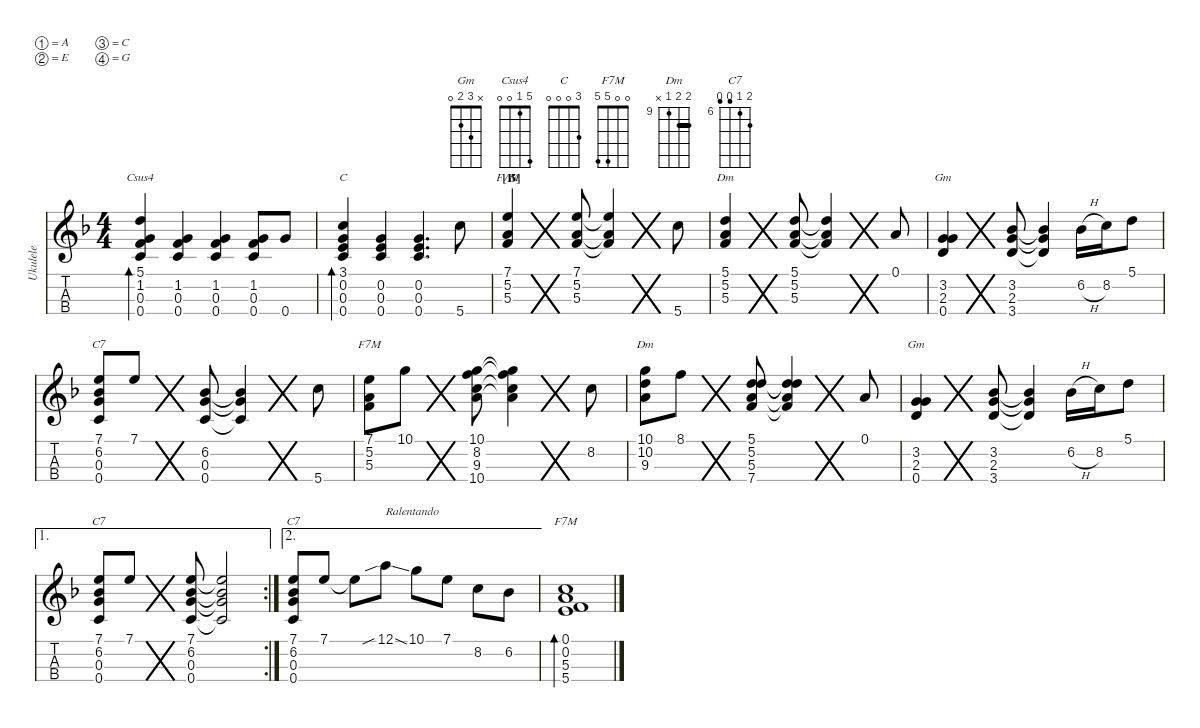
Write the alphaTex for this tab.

\defaultSystemsLayout 4
\hideDynamics
\bracketExtendMode nobrackets
\otherSystemsTrackNameOrientation horizontal
\defaultBarNumberDisplay Hide
\track ("Ukulele" "Ukulele") {defaultSystemsLayout 4 instrument acousticguitarnylon}
\staff {score tabs}
\tuning (A4 E4 C4 G4)
\displaytranspose 0
\chord ("Gm" x 3 2 0)
\chord ("Csus4" 5 1 0 0)
\chord ("C" 3 0 0 0)
\chord ("F7M" 7 5 5 x) {firstfret 5 barre 5}
\chord ("Dm" 5 5 5 x) {barre (5 5)}
\chord ("C7" 7 6 5 5) {firstfret 6}
\chord ("Dm" 10 10 9 x) {firstfret 9 barre 10}
\chord ("F7M" 0 0 5 5)
\ts (4 4)
\beaming (8 2 2 2 2)
\tempo (90 hide)
\clef g2
\ks f
(5.1{acc forcenatural} 1.2{acc forcenatural} 0.4{acc forcenatural} 0.3{acc forcenatural}).4{bd 30 ch "Csus4" dy mf beam Up} (0.3{acc forcenatural} 0.4{acc forcenatural} 1.2{acc forcenatural}).4{beam Up} (0.3{acc forcenatural} 0.4{acc forcenatural} 1.2{acc forcenatural}).4{beam Up} (0.3{acc forcenatural} 0.4{acc forcenatural} 1.2{acc forcenatural}).8{beam Up} 0.4{acc forcenatural}.8{beam Up} |
(3.1{acc forcenatural} 0.4{acc forcenatural} 0.2{acc forcenatural} 0.3{acc forcenatural}).4{bd 30 ch "C" beam Up} (0.3{acc forcenatural} 0.4{acc forcenatural} 0.2{acc forcenatural}).4{beam Up} (0.3{acc forcenatural} 0.2{acc forcenatural} 0.4{acc forcenatural}).4{d beam Up} 5.4{acc forcenatural}.8{beam Down} |
\section ("B" "")
(5.3{acc forcenatural} 5.2{acc forcenatural} 7.1{acc forcenatural}).4{ch "F7M" beam Up} ().8{ds beam Down} (7.1{acc forcenatural} 5.2{acc forcenatural} 5.3{acc forcenatural}).8{beam Up} (5.3{t acc forcenatural} 5.2{t acc forcenatural} 7.1{t acc forcenatural}).4{beam Up} ().8{ds beam Down} 5.4{acc forcenatural}.8{beam Down} |
(5.3{acc forcenatural} 5.2{acc forcenatural} 5.1{acc forcenatural}).4{ch "Dm" beam Up} ().8{ds beam Down} (5.1{acc forcenatural} 5.2{acc forcenatural} 5.3{acc forcenatural}).8{beam Up} (5.3{t acc forcenatural} 5.2{t acc forcenatural} 5.1{t acc forcenatural}).4{beam Up} ().8{ds beam Down} 0.1{acc forcenatural}.8{beam Up} |
(2.3{acc forcenatural} 3.2{acc forcenatural} 0.4{acc forcenatural}).4{ch "Gm" beam Up} ().8{ds beam Down} (3.4{acc b} 3.2{acc forcenatural} 2.3{acc forcenatural}).8{beam Up} (2.3{t acc forcenatural} 3.2{t acc forcenatural} 3.4{t acc b}).4{beam Up} 6.2{h acc b}.16{beam Down} 8.2{acc forcenatural}.16{beam Down} 5.1{acc forcenatural}.8{beam Down} |
(0.3{acc forcenatural} 6.2{acc b} 7.1{acc forcenatural} 0.4{acc forcenatural}).8{ch "C7" beam Up} 7.1{acc forcenatural}.8{beam Up} ().8{ds beam Down} (0.4{acc forcenatural} 6.2{acc b} 0.3{acc forcenatural}).8{beam Up} (0.3{t acc forcenatural} 6.2{t acc b} 0.4{t acc forcenatural}).4{beam Up} ().8{ds beam Down} 5.4{acc forcenatural}.8{beam Down} |
(5.3{acc forcenatural} 5.2{acc forcenatural} 7.1{acc forcenatural}).8{ch "F7M" beam Down} 10.1{acc forcenatural}.8{beam Down} ().8{ds beam Down} (10.1{acc forcenatural} 8.2{acc forcenatural} 9.3{acc forcenatural} 10.4{acc forcenatural}).8{beam Down} (10.4{t acc forcenatural} 9.3{t acc forcenatural} 8.2{t acc forcenatural} 10.1{t acc forcenatural}).4{beam Down} ().8{ds beam Down} 8.2{acc forcenatural}.8{beam Down} |
(9.3{acc forcenatural} 10.1{acc forcenatural} 10.2{acc forcenatural}).8{ch "Dm" beam Down} 8.1{acc forcenatural}.8{beam Down} ().8{ds beam Down} (5.3{acc forcenatural} 5.2{acc forcenatural} 7.4{acc forcenatural} 5.1{acc forcenatural}).8{beam Up} (5.2{t acc forcenatural} 5.3{t acc forcenatural} 7.4{t acc forcenatural} 5.1{t acc forcenatural}).4{beam Up} ().8{ds beam Down} 0.1{acc forcenatural}.8{beam Up} |
(2.3{acc forcenatural} 3.2{acc forcenatural} 0.4{acc forcenatural}).4{ch "Gm" beam Up} ().8{ds beam Down} (3.4{acc b} 3.2{acc forcenatural} 2.3{acc forcenatural}).8{beam Up} (2.3{t acc forcenatural} 3.2{t acc forcenatural} 3.4{t acc b}).4{beam Up} 6.2{h acc b}.16{beam Down} 8.2{acc forcenatural}.16{beam Down} 5.1{acc forcenatural}.8{beam Down} |
\ae 1
\rc 2
(0.3{acc forcenatural} 6.2{acc b} 7.1{acc forcenatural} 0.4{acc forcenatural}).8{ch "C7" beam Up} 7.1{acc forcenatural}.8{beam Up} ().8{ds beam Down} (0.4{acc forcenatural} 6.2{acc b} 0.3{acc forcenatural} 7.1{acc forcenatural}).8{beam Up} (0.3{t acc forcenatural} 6.2{t acc b} 0.4{t acc forcenatural} 7.1{t acc forcenatural}).2{beam Up} |
\ae 2
(0.3{acc forcenatural} 6.2{acc b} 7.1{acc forcenatural} 0.4{acc forcenatural}).8{ch "C7" beam Up} 7.1{acc forcenatural}.8{beam Up} 7.1{t acc forcenatural}.8{beam Down} 12.1{sib ss acc forcenatural}.8{txt "Ralentando" beam Down} 10.1{acc forcenatural}.8{beam Down} 7.1{acc forcenatural}.8{beam Down} 8.2{acc forcenatural}.8{beam Down} 6.2{acc b}.8{beam Down} |
(0.1{acc forcenatural} 5.3{acc forcenatural} 0.2{acc forcenatural} 5.4{acc forcenatural}).1{bd 30 ch "F7M" beam Up}
